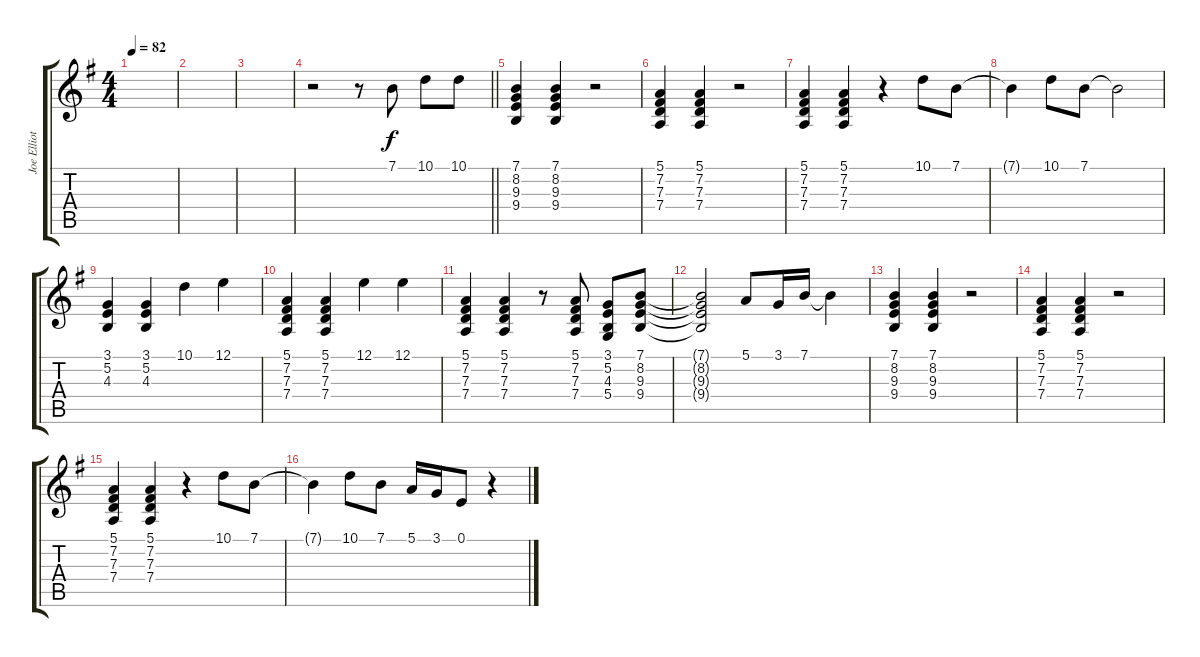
\track ("Joe Elliott" "Joe Elliot") {instrument lead1square}
\staff {score tabs}
\tuning (E4 B3 G3 D3 A2 E2) {hide}
\ts (4 4)
\tempo 82
\clef g2
\ks eminor
|
|
|
\barLineRight lightlight
r.2 r.8 7.1.8 10.1.8 10.1.8 |
(7.1 8.2 9.3 9.4).4 (7.1 8.2 9.3 9.4).4 r.2 |
(5.1 7.2 7.3 7.4).4 (5.1 7.2 7.3 7.4).4 r.2 |
(5.1 7.2 7.3 7.4).4 (5.1 7.2 7.3 7.4).4 r.4 10.1.8 7.1.8 |
7.1{t}.4 10.1.8 7.1.8 7.1{t}.2 |
(3.1 5.2 4.3).4 (3.1 5.2 4.3).4 10.1.4 12.1.4 |
(5.1 7.2 7.3 7.4).4 (5.1 7.2 7.3 7.4).4 12.1.4 12.1.4 |
(5.1 7.2 7.3 7.4).4 (5.1 7.2 7.3 7.4).4 r.8 (5.1 7.2 7.3 7.4).8 (3.1 5.2 4.3 5.4).8 (7.1 8.2 9.3 9.4).8 |
(7.1{t} 8.2{t} 9.3{t} 9.4{t}).2 5.1.8 3.1.16 7.1.16 7.1{t}.4 |
(7.1 8.2 9.3 9.4).4 (7.1 8.2 9.3 9.4).4 r.2 |
(5.1 7.2 7.3 7.4).4 (5.1 7.2 7.3 7.4).4 r.2 |
(5.1 7.2 7.3 7.4).4 (5.1 7.2 7.3 7.4).4 r.4 10.1.8 7.1.8 |
7.1{t}.4 10.1.8 7.1.8 5.1.16 3.1.16 0.1.8 r.4
